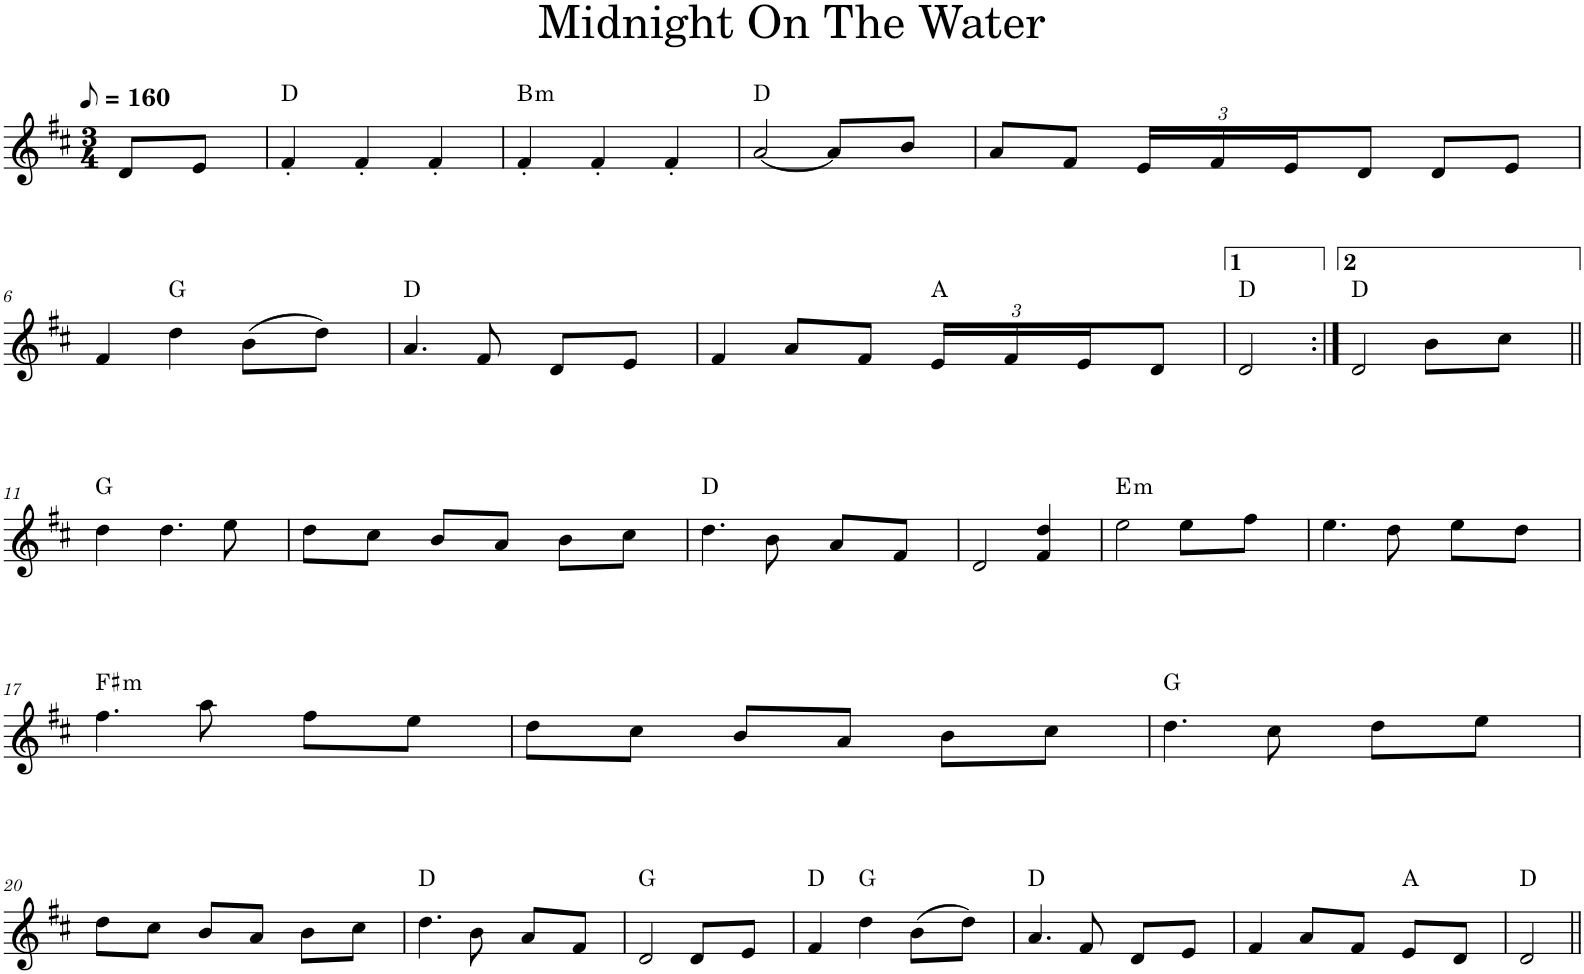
**kern	**harte
*part1	*part1
*staff1	*
*I"Piano	*
*I'Pno	*
*clefG2	*
*k[f#c#]	*
*D:	*
*M3/4	*
*MM80	*
=1	=1
8d/L	.
8e/J	.
=2	=2
4f#'/	D:maj
4f#'/	.
4f#'/	.
=3	=3
!	!LO:H:kt=m
4f#'/	B:min
4f#'/	.
4f#'/	.
=4	=4
[2a/	D:maj
8a/L]	.
8b/J	.
=5	=5
8a/L	.
8f#/J	.
*Xbrackettup	*
24e/LL	.
24f#/	.
24e/J	.
8d/J	.
8d/L	.
8e/J	.
!!LO:LB:g=z
=6	=6
4f#/	.
4dd\	G:maj
(8b\L	.
8dd\J)	.
=7	=7
4.a/	D:maj
8f#/	.
8d/L	.
8e/J	.
=8	=8
4f#/	.
8a/L	.
8f#/J	.
24e/LL	A:maj
24f#/	.
24e/J	.
8d/J	.
=9	=9
2d/	D:maj
=10:|!	=10:|!
2d/	D:maj
8b\L	.
8cc#\J	.
!!LO:LB:g=z
=11||	=11||
4dd\	G:maj
4.dd\	.
8ee\	.
=12	=12
8dd\L	.
8cc#\J	.
8b/L	.
8a/J	.
8b\L	.
8cc#\J	.
=13	=13
4.dd\	D:maj
8b\	.
8a/L	.
8f#/J	.
=14	=14
2d/	.
4f#/ 4dd/	.
=15	=15
!	!LO:H:kt=m
2ee\	E:min
8ee\L	.
8ff#\J	.
=16	=16
4.ee\	.
8dd\	.
8ee\L	.
8dd\J	.
!!LO:LB:g=z
=17	=17
!	!LO:H:kt=m
4.ff#\	F#:min
8aa\	.
8ff#\L	.
8ee\J	.
=18	=18
8dd\L	.
8cc#\J	.
8b/L	.
8a/J	.
8b\L	.
8cc#\J	.
=19	=19
4.dd\	G:maj
8cc#\	.
8dd\L	.
8ee\J	.
!!LO:LB:g=z
=20	=20
8dd\L	.
8cc#\J	.
8b/L	.
8a/J	.
8b\L	.
8cc#\J	.
=21	=21
4.dd\	D:maj
8b\	.
8a/L	.
8f#/J	.
=22	=22
2d/	G:maj
8d/L	.
8e/J	.
=23	=23
4f#/	D:maj
4dd\	G:maj
(8b\L	.
8dd\J)	.
=24	=24
4.a/	D:maj
8f#/	.
8d/L	.
8e/J	.
=25	=25
4f#/	.
8a/L	.
8f#/J	.
8e/L	A:maj
8d/J	.
=26	=26
2d/	D:maj
=||	=||
*-	*-
